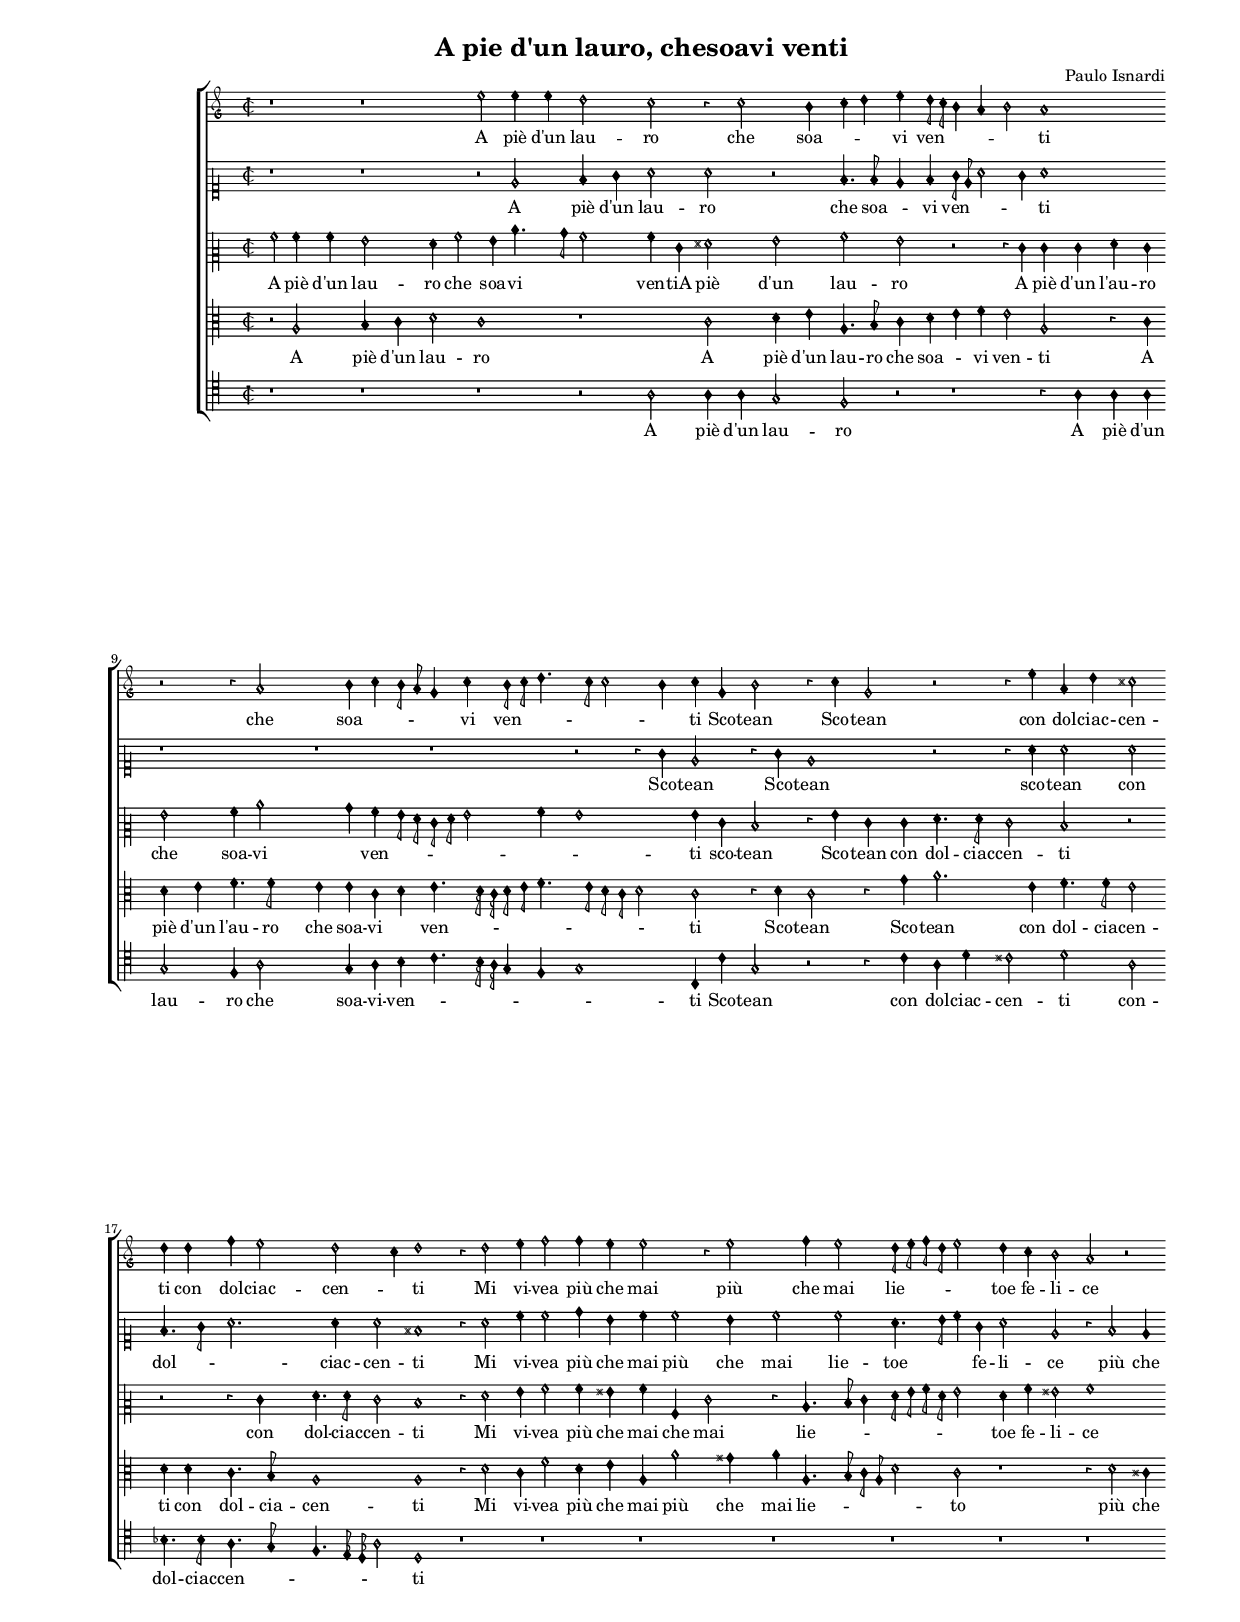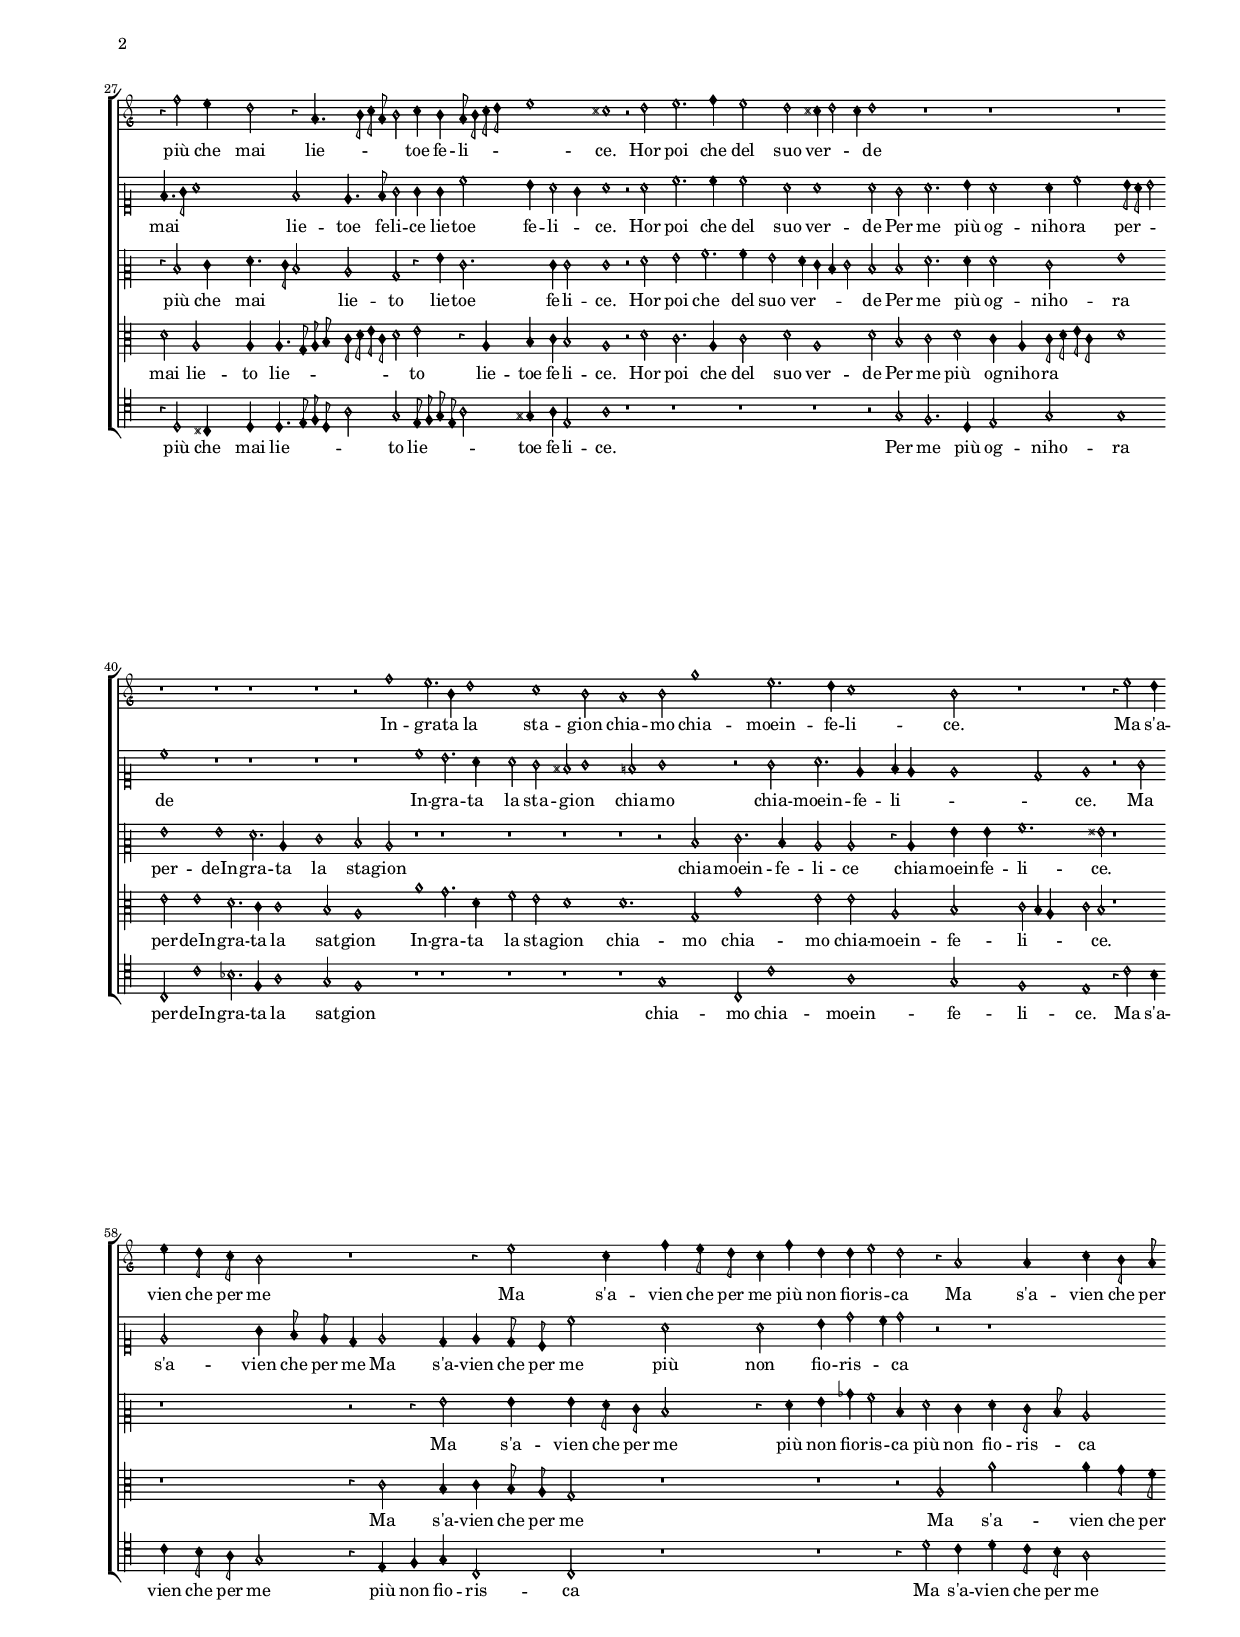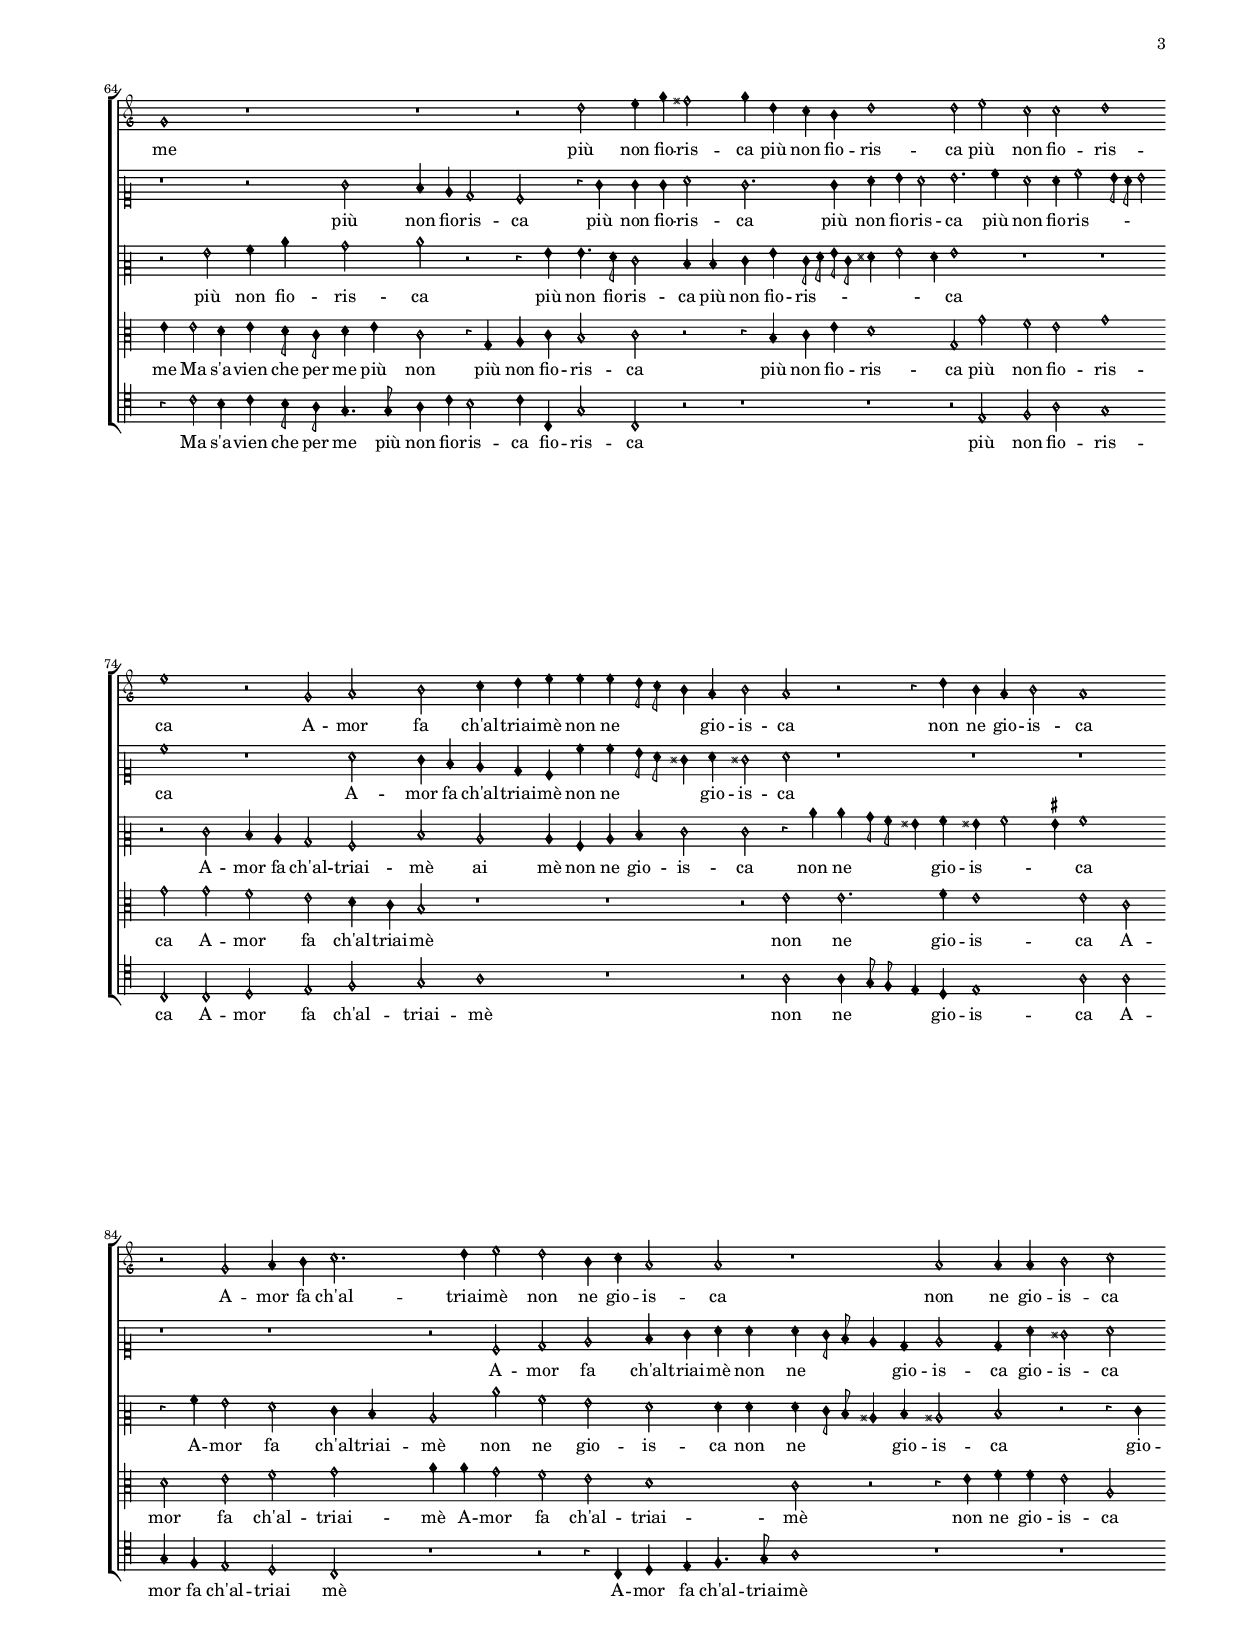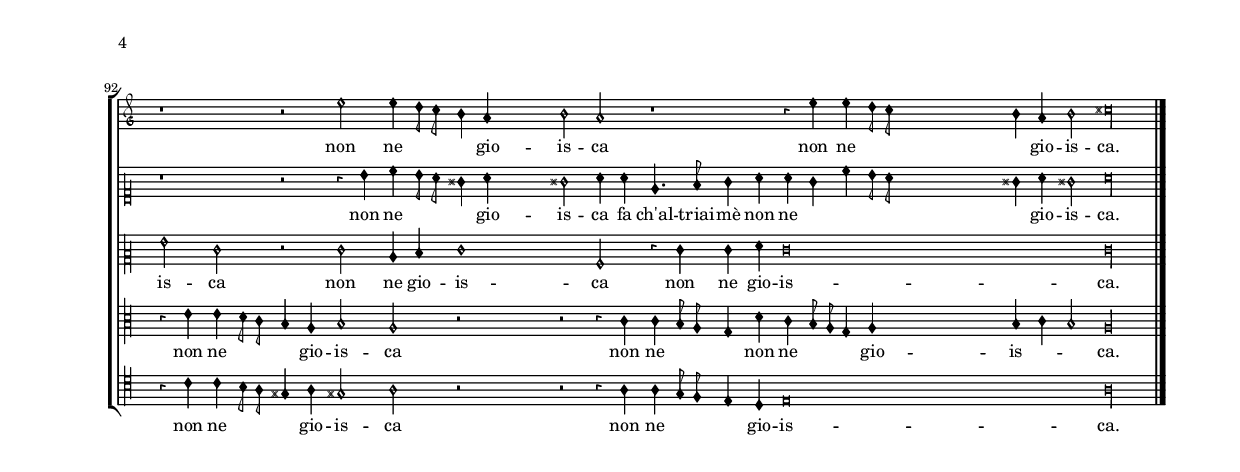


\version "2.12.0"







#(set-default-paper-size "a4")



\paper {
 top-system-spacing #'basic-distance = #10
  system-system-spacing #'basic-distance = #35
  last-bottom-spacing #'basic-distance = #10



  line-width    = 177.348\mm
 
 left-margin   = 19.9965\mm
 
 top-margin    = 12.656\mm

  bottom-margin = 12.656\mm
 
 %%indent = 0 \mm 

  %%set to ##t if your score is less than one page:
 
  ragged-last-bottom = ##t
 
  ragged-bottom = ##f
 
  %% system-separator-markup = \slashSeparator 
  
}




\header {

    title = "A pie d'un lauro, chesoavi venti"

    composer = "Paulo Isnardi"
    
}





AvoiceAA = \relative c'{
 \set Score.defaultBarType = "empty"
   \override Staff.TimeSignature #'style = #'mensural
\override Staff.Accidental #'glyph-name-alist = #alteration-mensural-glyph-name-alist
\override Stem #'flag-style = #'mensural
\override Stem #'thickness = #1.0
   \override Voice.NoteHead #'style = #'petrucci
\override Voice.Rest #'style = #'neomensural
\override Score.SpacingSpanner #'spacing-increment = #1.0 % tight spacing     
%% esto se usa para omitir el corchete   override Score.SystemStartBracket #'transparent = ##t
       \clef "petrucci-g"
   
    \key c \major 
    
 
    \time 2/2 
\autoBeamOff


    r1  | % 
\cadenzaOn
    r1 s4 
\cadenzaOff
   | % 2
  e'2 e4 e      | % 3
  
  d2 c      | % 4
  
  r4 c2 b4      | % 5
   
 c d e d8 c         | % 6
 
\set Score.currentBarNumber = #7
   b4 a b2      | % 7
  
  a1      | % 8
  
\cadenzaOn
  r2 r4 a2  
 \cadenzaOff
     | % 9
  
  s4 b c b8 a      | % 10
 
 \cadenzaOn
  g4 c b8 c d4.  
  \cadenzaOff
         | % 11

\set Score.currentBarNumber = #12
    s8 c c2 b4      | % 12
 
   c g b2      | % 13
 
   r4 c g2      | % 14
  
  r r4 e'      | % 15
    a, d cis2         | % 16
 
\set Score.currentBarNumber = #17
\cadenzaOn
   d4 d f e2  
  \cadenzaOff
     | % 17
 
   s4 d2 c4      | % 18
 
   d1      | % 19
 
   r4 d2 e4      | % 20
  
  f2 f4 e      | % 21
 
\cadenzaOn
   e2 r4 e2 
     \cadenzaOff
        | % 22

\set Score.currentBarNumber = #23
    s4 f e2      | % 23
 
   d8 e f d e2      | % 24
 
   d4 c b2      | % 25
 
   a r      | % 26
 
\cadenzaOn
   r4 f'2 e4  s2 
  \cadenzaOff
     | % 27
  
\cadenzaOn
  d2 r4 a4. 
   \cadenzaOff
        | % 28
 
\set Score.currentBarNumber = #29
   s8 b c a b2      | % 29
 
\cadenzaOn
   c4 b a8 b c d s4 
   \cadenzaOff
     | % 30
 
\cadenzaOn
   e1  s4  
   \cadenzaOff
   | % 31
 
   cis1      | % 32
 
   r2 d      | % 33

\cadenzaOn
    e2. f4  s4 
    \cadenzaOff
    | % 34
 
   e2 d         | % 35
 
\set Score.currentBarNumber = #36
   cis4 d2  cis4      | % 36
 
   d1      | % 37
 
   r1  | % 
  
\cadenzaOn
   r1 s4 
 \cadenzaOff
    | % 39 
   r1 | % 40 
\cadenzaOn
   r1 s2 
\cadenzaOff
   | % 41 
\cadenzaOn
   r1 s4 
\cadenzaOff
      | % 42 
\set Score.currentBarNumber = #43
\cadenzaOn
   r1 s2 
\cadenzaOff
   | % 43 
   r1 | % 44
\cadenzaOn
  r2 f1  
  \cadenzaOff
     | % 45

\cadenzaOn
    s2 e2.  
    \cadenzaOff
   | % 46
 
 \cadenzaOn
  s4 b d1  
     \cadenzaOff
    | % 47
 
 \cadenzaOn
  s2 c1  
   \cadenzaOff
     | % 48
 
\cadenzaOn
   s2 b  s2 
 \cadenzaOff
          | % 49

\cadenzaOn
\set Score.currentBarNumber = #50
    a1  s2 
  \cadenzaOff
     | % 50
 
\cadenzaOn
   b2 g'1 
     \cadenzaOff
    | % 51
  
\cadenzaOn
  s2 e2. s4 
    \cadenzaOff
    | % 52
 
\cadenzaOn
   s4 d c1  
    \cadenzaOff
    | % 53
 
\cadenzaOn
   s2 b  s2 
    \cadenzaOff
   | % 54
 
\cadenzaOn
   r1 s2 
   \cadenzaOff
   | % 
   r1     | % 56
\set Score.currentBarNumber = #57
   r4 e2 d4      | % 57
  
  e d8 c b2      | % 58
 
\cadenzaOn
   r1  s4 
  \cadenzaOff
   | % 
 
   r4 e2 c4      | % 60
 
   f e8 d c4 f      | % 61
 
   d d e2         | % 62
  
\set Score.currentBarNumber = #63
\cadenzaOn
  d r4 a2 
    \cadenzaOff
     | % 63
 
   s4 a c b8 a      | % 64
 
   g1      | % 65
 
   r1  | % 
   r1 | % 67
   r2 d'         | % 68
 
\set Score.currentBarNumber = #69
   e4 g fis2      | % 69
 
   g4 d c b      | % 70
 
   d1      | % 71
 
   d2 e      | % 72
 
\cadenzaOn
   c c  s4 
  \cadenzaOff
      | % 73
  
  d1      | % 74
 
   e         | % 75
 
\set Score.currentBarNumber = #76
   r2 g,      | % 76
 
   a b      | % 77
 
   c4 d e e      | % 78
  
  e d8 c b4 a      | % 79
  
  b2 a      | % 80
 
   r r4 d         | % 81
 
\set Score.currentBarNumber = #82
   b a b2      | % 82
 
   a1      | % 83
  
  r2 g      | % 84
 
\cadenzaOn
   a4 b c2.  
    \cadenzaOff
     | % 85
 
   s4 d e2      | % 86
 
   d b4 c         | % 87
 
\set Score.currentBarNumber = #88
   a2 a      | % 88
 
   r1  | % 
 
   a2 a4 a      | % 90
 
   b2 c      | % 91
 
   r1  | % 
 
   r2 e         | % 93
 
\set Score.currentBarNumber = #94
\cadenzaOn
   e4 d8 c b4 a s2 
     \cadenzaOff
       | % 94
 
   b2 a      | % 95
 
   r1  | % 

\cadenzaOn
    r4 e' e d8 c  s1
 \cadenzaOff
       | % 97
  
  b4 a b2     | % 98
  
  cis\longa  \bar "|." 
\override Staff.BarLine #'transparent = ##f

}% end of last bar in partorvoice

 






AvoiceBA = \relative c'{

     \override Staff.TimeSignature #'style = #'mensural
\override Staff.Accidental #'glyph-name-alist = #alteration-mensural-glyph-name-alist
\override Stem #'flag-style = #'mensural
\override Stem #'thickness = #1.0
   \override Voice.NoteHead #'style = #'petrucci
\override Voice.Rest #'style = #'neomensural  
\override Score.SpacingSpanner #'spacing-increment = #1.0 % tight spacing     
  \clef "petrucci-c1"
    \key c \major 
    
 
    \time 2/2 
\autoBeamOff


    r1  | % 
 
\cadenzaOn
    r1 s4 
\cadenzaOff
    | % 2
   r2 e      | % 3
 
   f4 g a2      | % 4
 
   a r      | % 5
  
  f4. f8 e4 f      | % 6
 
   g8 e8 a2 g4      | % 7
 
   a1      | % 8
  
\cadenzaOn
  r1 s4 
\cadenzaOff
    | % 
 
  r1 | % 10 
\cadenzaOn
  r1 s8 
\cadenzaOff
    | % 11 
  r2 r4 g      | % 12
  
  e2 r4 g      | % 13
 
   e1      | % 14
 
   r2 r4 a      | % 15
 
   a2 a      | % 16
 
\cadenzaOn
   f4. g8 a2.  
 \cadenzaOff
      | % 17
 
   s4 a a2      | % 18
 
   fis1      | % 19
  
  r4 a2 c4      | % 20
 
   c2 d4 b      | % 21

\cadenzaOn
    c c2 b4  s4 
   \cadenzaOff
     | % 22

    c2 c      | % 23
 
   a4. b8 c4 g      | % 24
 
   a2 e      | % 25
  
  r4 f2 e4      | % 26
 
\cadenzaOn
   f4. g8 a1  
   \cadenzaOff
    | % 27
 
\cadenzaOn
   s2 f   s8 
  \cadenzaOff
    | % 28
 
   e4. f8 g2      | % 29
 
\cadenzaOn
   g4 g c2 s4 
  \cadenzaOff
     | % 30
 
\cadenzaOn
   b4 a2 g4   s4 
   \cadenzaOff
    | % 31

    a1      | % 32
 
   r2 a      | % 33
 
\cadenzaOn
   c2. c4  s4 
      \cadenzaOff
    | % 34
  
  c2 a      | % 35
 
   a1      | % 36
  
  a2 g      | % 37
  
  a2. b4      | % 38
 
\cadenzaOn
   a2 a4 c2   
 \cadenzaOff
     | % 39
 
   s4 b8 a b2      | % 40
 
\cadenzaOn
   c1   s2 
  \cadenzaOff
     | % 41
  
\cadenzaOn
  r1 s4 
 \cadenzaOff
    | % 

\cadenzaOn
  r1 s2 
\cadenzaOff
   | % 43 
  r1 | % 44 
\cadenzaOn
  r1 s2 
\cadenzaOff
   | % 45 
\cadenzaOn
   c1  s4 
  \cadenzaOff
    | % 46
  
\cadenzaOn
  b2. a4  s2 
    \cadenzaOff
    | % 47
 
\cadenzaOn
   a2 g  s2 
  \cadenzaOff
    | % 48
 
\cadenzaOn
   fis g1 
   \cadenzaOff
      | % 49
 
\cadenzaOn
   s2  f  s2 
   \cadenzaOff
    | % 50
 
\cadenzaOn
   g1  s2 
     \cadenzaOff
   | % 51
 
\cadenzaOn
   r2 g   s2 
    \cadenzaOff
    | % 52
 
\cadenzaOn
   a2. e4  s2  
  \cadenzaOff
   | % 53
 
\cadenzaOn
   f4 e e1   
  \cadenzaOff
    | % 54
 
\cadenzaOn
   s2 d s2 
   \cadenzaOff
    | % 55
 
   e1      | % 56
  
  r2 g      | % 57
 
   e g4 f8 e      | % 58
 
\cadenzaOn
   d4 e2 d4  s4 
   \cadenzaOff
     | % 59
 
   e d8 c c'2      | % 60
 
   a a      | % 61
 
   b4 d2 c4      | % 62
 
\cadenzaOn
   d2 r  s4 
    \cadenzaOff
     | % 63
 
   r1  | % 
 
   r1 | % 65
   r2 g,      | % 66
 
   f4 e d2      | % 67
 
   c r4 g'      | % 68
 
   g g a2      | % 69
 
   g2. g4      | % 70
 
   a b a2      | % 71
 
   b2. c4      | % 72
 
\cadenzaOn
   a2 a4 c2   
    \cadenzaOff
     | % 73
 
   s4 b8 a b2      | % 74
 
   c1      | % 75
 
   r1  | % 

    a2 g4 f      | % 77

    e d c c'      | % 78
 
   c b8 a gis4 a      | % 79
  
  gis2 a      | % 80
  
  r1  | % 
  r1 | % 82 
  r1 | % 83 
  r1 | % 84 
\cadenzaOn
  r1 s4 
  \cadenzaOff
    | % 85
  r2 c,      | % 86
 
   d e      | % 87
   
 f4 g a a      | % 88
  
  a g8 f e4 d      | % 89
 
   e2 d4 a'      | % 90
  
  gis2 a      | % 91
  
  r1  | % 
 
   r2 r4 b      | % 93
  
\cadenzaOn
  c b8 a gis4 a  s2 
   \cadenzaOff
        | % 94
 
   gis!2 a4 a      | % 95

    e4. f8 g4 a      | % 96
 
 \cadenzaOn
   a g c b8 a  s1
   \cadenzaOff
    | % 97
 
   gis4 a gis!2     | % 98
 
   a\longa  \bar "|." 
\override Staff.BarLine #'transparent = ##f
}% end of last bar in partorvoice

 






AvoiceCA = \relative c'{

 \override Staff.TimeSignature #'style = #'mensural
\override Staff.Accidental #'glyph-name-alist = #alteration-mensural-glyph-name-alist
\override Stem #'flag-style = #'mensural
\override Stem #'thickness = #1.0
   \override Voice.NoteHead #'style = #'petrucci
\override Voice.Rest #'style = #'neomensural
\override Score.SpacingSpanner #'spacing-increment = #1.0 % tight spacing     
    \clef "petrucci-c2"
   
    \key c \major 
    
 
    \time 2/2 
\autoBeamOff


    a'2 a4 a      | % 1
 
\cadenzaOn
   g2 f4 a2  
\cadenzaOff
       | % 2
 
   s4 g c4. b8      | % 3
 
   a2 a4 e      | % 4
  
  fis2 g      | % 5
  
  a g      | % 6
 
   r r4 e      | % 7
 
   e e f e      | % 8
 
\cadenzaOn
   g2 a4 c2  
  \cadenzaOff
     | % 9
 
   s4 b a g8 f      | % 10
 
\cadenzaOn
   e f g2 a4  s8 
    \cadenzaOff
    | % 11
 
   g1      | % 12

    g4 e d2      | % 13
  
  r4 g e e      | % 14
 
   f4. f8 e2      | % 15

    d r      | % 16
 
\cadenzaOn
   r r4 e  s4 
  \cadenzaOff
     | % 17

    f4. f8 e2      | % 18

    d1      | % 19
  
  r4 f2 g4      | % 20
 
   a2 a4 gis      | % 21

\cadenzaOn
    a a, e'2  s4 
    \cadenzaOff
     | % 22
 
   r4 c4. d8 e4      | % 23

    f8 g a f g2      | % 24

    f4 a gis2      | % 25
 
   a1      | % 26
 
\cadenzaOn
   r4 d,2 e4  s2 
   \cadenzaOff
    | % 27
 
\cadenzaOn
   f4. e8 d2 s8 
   \cadenzaOff
    | % 28
 
   c2 b      | % 29
 
\cadenzaOn
   r4 g' e2.  
   \cadenzaOff
     | % 30
 
\cadenzaOn
   s4 e e2   s4 
   \cadenzaOff
    | % 31
 
   e1      | % 32
 
   r2 f      | % 33
 
\cadenzaOn
   g a2. 
     \cadenzaOff
    | % 34

    a4 g2 f4      | % 35
  
  e d e2      | % 36
 
   d d      | % 37
 
   f2. f4      | % 38
 
\cadenzaOn
   f2 e  s4 
    \cadenzaOff
     | % 39
  
  g1      | % 40
 
\cadenzaOn
   g   s2 
   \cadenzaOff
   | % 41
  
\cadenzaOn
  g1 s4 
   \cadenzaOff
     | % 42
 
\cadenzaOn
   f2. c4  s2 
   \cadenzaOff
    | % 43

    e1      | % 44
 
\cadenzaOn
   d2 c   s2 
   \cadenzaOff
    | % 45
 
\cadenzaOn
   r1 s4 
  \cadenzaOff
   | % 
 
\cadenzaOn
   r1 s2 
 \cadenzaOff
   | % 47 
\cadenzaOn
   r1 s2 
\cadenzaOff
   | % 48 
\cadenzaOn
   r1 s2 
\cadenzaOff
   | % 49 
\cadenzaOn
   r1 s2 
 \cadenzaOff
   | % 50
\cadenzaOn
   r2 d  s2 
   \cadenzaOff
    | % 51
 
\cadenzaOn
   e2. d4   s2 
  \cadenzaOff
    | % 52

\cadenzaOn
    c2 c  s2 
   \cadenzaOff
    | % 53

\cadenzaOn
    r4 c g' g  s2 
   \cadenzaOff
      | % 54
 
\cadenzaOn
   a1.  
   \cadenzaOff
      | % 55
  
  s2 gis      | % 56

    r1  | % 

    r1 | % 58 
\cadenzaOn
   r2 r4 g2   
   \cadenzaOff
    | % 59
 
   s4 g g f8 e      | % 60
 
   d2 r4 f      | % 61

    g bes a2      | % 62
 
\cadenzaOn
   d,4 f2 e4  s4 
   \cadenzaOff
    | % 63
 
   f e8 d c2      | % 64
 
   r g'      | % 65

    a4 c b2      | % 66
 
   c r      | % 67
  
  r4 g g4. f8      | % 68
 
   e2 d4 d      | % 69
 
   e g e8 f g e      | % 70
 
   fis4 g2  fis4      | % 71
 
   g1      | % 72
 
\cadenzaOn
   r1 s4 
 \cadenzaOff
    | % 
 
   r1 | % 74
   r2 e      | % 75
  
  d4 c b2      | % 76
 
   a d      | % 77
  
  c c4 a      | % 78
 
   c d e2      | % 79

    e r4 c'      | % 80

    c b8 a gis4 a      | % 81
  
  gis a2 \once \set suggestAccidentals = ##t gis!4      | % 82
 
   a1      | % 83
 
   r4 a g2      | % 84
 
\cadenzaOn
   f e4 d   s4 
 \cadenzaOff
     | % 85
 
   c2 c'      | % 86
 
   a g      | % 87
  
  f f4 f      | % 88
 
   f e8 d cis4 d      | % 89
 
   cis2 d      | % 90
 
   r r4 e      | % 91
 
   g2 e      | % 92

    r e      | % 93
 
\cadenzaOn
   c4 d e1  
   \cadenzaOff
      | % 94
 
   s2 a,      | % 95
 
   r4 e' e f      | % 96
 
 \cadenzaOn
   e\breve   
   \cadenzaOff
   | % 97
 
   s1     | % 98
 
   e\longa  \bar "|." 
\override Staff.BarLine #'transparent = ##f
}% end of last bar in partorvoice

 






AvoiceDA = \relative c{

   \override Staff.TimeSignature #'style = #'mensural
\override Staff.Accidental #'glyph-name-alist = #alteration-mensural-glyph-name-alist
\override Stem #'flag-style = #'mensural
\override Stem #'thickness = #1.0
   \override Voice.NoteHead #'style = #'petrucci
\override Voice.Rest #'style = #'neomensural
\override Score.SpacingSpanner #'spacing-increment = #1.0 % tight spacing     
    \clef "petrucci-c3"

    \key c \major 
    
 
    \time 2/2
\autoBeamOff

 
    r2 a'      | % 1
 
\cadenzaOn
   b4 c d2  s4 
\cadenzaOff
       | % 2
 
   c1      | % 3
  
  r1  | % 
  
  c2 d4 e      | % 5
 
   a,4. b8 c4 d      | % 6
 
   e f e2      | % 7
 
  a, r4 c      | % 8
  
\cadenzaOn
  d e f4. f8  s4 
 \cadenzaOff
       | % 9
 
   e4 e c d      | % 10
  
\cadenzaOn
  e4. d16 c d8 e f4.  
 \cadenzaOff
      | % 11
 
   s8 e d c d2      | % 12
 
   c r4 d      | % 13
  
  c2 r4 g'      | % 14
 
   a2. e4      | % 15
 
   f4. f8 e2      | % 16
  
\cadenzaOn
  d4 d c4. b8  s4 
  \cadenzaOff
      | % 17
  
  a1      | % 18
 
   a      | % 19
 
   r4 d2 c4      | % 20
 
   f2 d4 e      | % 21
 
\cadenzaOn
   a, a'2 gis4  s4 
   \cadenzaOff
    | % 22
 
   a a,4. b8 c a      | % 23
 
   d2 c      | % 24
  
  r1  | % 
 
   r4 d2 cis4      | % 26
 
\cadenzaOn
   d2 a   s2 
   \cadenzaOff
    | % 27
  
\cadenzaOn
  a4 a4. g8 a b s8 
     \cadenzaOff
     | % 28
 
   c d e c d2      | % 29
 
\cadenzaOn
   e r4 a, s4 
     \cadenzaOff
     | % 30
 
\cadenzaOn
   b c b2  s4 
     \cadenzaOff
      | % 31
 
   a1      | % 32
 
   r2 d      | % 33
 
\cadenzaOn
   c2. a4 s4 
     \cadenzaOff
      | % 34
 
   c2 d      | % 35
 
   a1      | % 36
  
  d2 b      | % 37
 
   c d      | % 38

\cadenzaOn
    c4 a c8 d e c  s4 
  \cadenzaOff
      | % 39

    d1      | % 40

\cadenzaOn
    e2 e1  
    \cadenzaOff
   | % 41
 
\cadenzaOn
   s2 d2.  
    \cadenzaOff
    | % 42
 
\cadenzaOn
   s4 c c1  
    \cadenzaOff
    | % 43
 
   s2 b      | % 44
  
\cadenzaOn
  a1   s2  
  \cadenzaOff
    | % 45
 
 \cadenzaOn
  a'1  s4 
    \cadenzaOff
   | % 46
 
\cadenzaOn
   g2. d4  s2 
    \cadenzaOff
   | % 47
 
\cadenzaOn
   f2 e  s2 
     \cadenzaOff
   | % 48
  
\cadenzaOn
  d1  s2 
   \cadenzaOff
    | % 49
 
\cadenzaOn
   d1.  
   \cadenzaOff
     | % 50
 
\cadenzaOn
   s2 g, s2 
    \cadenzaOff
     | % 51
 
\cadenzaOn
   g'1  s2 
    \cadenzaOff
     | % 52
  
\cadenzaOn
  e2 e  s2 
   \cadenzaOff
     | % 53
 
\cadenzaOn
   a, b  s2 
   \cadenzaOff
     | % 54
 
\cadenzaOn
   c b4 a  s2 
   \cadenzaOff
      | % 55
 
   c2 b      | % 56
 
   r1  | % 
   r1 | % 58
\cadenzaOn
    r4 c2 b4  s4 
    \cadenzaOff
      | % 59
  
  c b8 a g2      | % 60
 
   r1  | % 
   r1 | % 62
\cadenzaOn
   r2 a  s4  
 \cadenzaOff
      | % 63
 
   a'2 a4 g8 f      | % 64
 
   e4 e2 d4      | % 65
 
   e d8 c d4 e      | % 66
 
   c2 r4 g      | % 67
 
   a c b2      | % 68
  
  c r      | % 69
  
  r4 b c e      | % 70
 
   d1      | % 71
 
   g,2 g'      | % 72
 
\cadenzaOn
   f e  s4 
 \cadenzaOff
     | % 73
 
   g1      | % 74
 
   g2 g      | % 75
 
   f e      | % 76
 
   d4 c b2      | % 77
 
   r1  | % 
   r1 | % 79
    r2 e      | % 80
 
   e2. f4      | % 81
 
   e1      | % 82
  
  e2 c      | % 83
 
   d e      | % 84
 
\cadenzaOn
   f g s4 
   \cadenzaOff
     | % 85
 
   a4 a g2      | % 86
 
   f e      | % 87
 
   d1      | % 88
 
   c2 r      | % 89
  
  r4 e f f      | % 90
 
   e2 a,      | % 91
 
   r4 e' e d8 c      | % 92
 
   b4 a b2      | % 93
 
\cadenzaOn
   a r s2 
   \cadenzaOff
      | % 94
 
   r r4 c      | % 95
 
   c b8 a g4 d'      | % 96
 
 \cadenzaOn
   c b8 a g4 a   s1
     \cadenzaOff
    | % 97
 
   b4 c b2      | % 98
 
   a\longa  \bar "|." 
\override Staff.BarLine #'transparent = ##f
}% end of last bar in partorvoice

 






AvoiceEA = \relative c{

    \override Staff.TimeSignature #'style = #'mensural
\override Staff.Accidental #'glyph-name-alist = #alteration-mensural-glyph-name-alist
\override Stem #'flag-style = #'mensural
\override Stem #'thickness = #1.0
   \override Voice.NoteHead #'style = #'petrucci
\override Voice.Rest #'style = #'neomensural
\override Score.SpacingSpanner #'spacing-increment = #1.0 % tight spacing 
      \clef "petrucci-c4"  
   \key c \major 
    

    \time 2/2 

\autoBeamOff

    r1  | % 
\cadenzaOn
    r1 s4 
\cadenzaOff
     | % 2 
    r1 | % 3 
   r2 a'      | % 4
 
   a4 a g2      | % 5
   
 f r      | % 6
  
  r1  | % 
  
  r4 a a a      | % 8
 
\cadenzaOn
   g2 f4 a2  
 \cadenzaOff
      | % 9
 
   s4 g a b      | % 10
  
\cadenzaOn
  c4. b16 a g4 f  s8 
   \cadenzaOff
     | % 11
 
   g1      | % 12
   
 c,4 c' g2      | % 13
 
   r r4 c      | % 14
 
   a d cis2      | % 15
 
   d a      | % 16
 
\cadenzaOn
   bes4.  bes8 a4. g8  s4 
    \cadenzaOff
     | % 17
 
   f4. e16 d a'2      | % 18
 
   d,1      | % 19
 
   r1  | % 
 
   r1 | % 21 
\cadenzaOn
   r1 s4 
  \cadenzaOff
     | % 22 
   r1 | % 23 
   r1 | % 24 
   r1 | % 25 
   r1 | % 26
\cadenzaOn
   r4 d2 cis4   s2 
  \cadenzaOff
   | % 27
  
\cadenzaOn
  d4 d4. e8 f d   s8 
  \cadenzaOff
   | % 28
 
   a'2 g      | % 29

  \cadenzaOn
  e8 f g e a2  s4 
  \cadenzaOff
    | % 30
  
\cadenzaOn
  gis4 a e2  s4 
   \cadenzaOff
    | % 31
 
  a1      | % 32
 
   r1  | % 

\cadenzaOn
   r1 s4 
 \cadenzaOff
   | % 34 
   r1 | % 35 
   r1 | % 36
    r2 g      | % 37

    f2. d4      | % 38
 
\cadenzaOn
   e2 g  s4 
  \cadenzaOff
     | % 39
 
   g1      | % 40
 
\cadenzaOn
   c,2 c'1  
   \cadenzaOff
     | % 41
 
\cadenzaOn
   s2 bes2.  
     \cadenzaOff
   | % 42
 
\cadenzaOn
   s4 f a1   
    \cadenzaOff
   | % 43
 
   s2 g      | % 44
 
\cadenzaOn
   f1   s2 
    \cadenzaOff
    | % 45
 
\cadenzaOn
   r1 s4 
 \cadenzaOff
    | % 

\cadenzaOn
   r1 s2 
 \cadenzaOff
   | % 47 
\cadenzaOn
   r1 s2 
 \cadenzaOff
   | % 48 
\cadenzaOn
   r1 s2 
 \cadenzaOff
   | % 49 
\cadenzaOn
   r1 s2 
 \cadenzaOff
   | % 50 
\cadenzaOn
   g1  s2 
    \cadenzaOff
   | % 51
 
\cadenzaOn
   c,2 c'1  
    \cadenzaOff
    | % 52

\cadenzaOn
    s2 a1   
    \cadenzaOff
   | % 53
 
\cadenzaOn
   s2 g  s2 
    \cadenzaOff
    | % 54
 
\cadenzaOn
   f1  s2  
   \cadenzaOff
    | % 55
   
 e1      | % 56

    r4 c'2 b4      | % 57
 
   c b8 a g2      | % 58
 
\cadenzaOn
   r4 e f g  s4 
    \cadenzaOff
     | % 59
 
   c,2 c      | % 60
 
   r1  | % 
   r1 | % 62

\cadenzaOn
    r4 d'2 c4  s4 
    \cadenzaOff
      | % 63
 
   d c8 b a2      | % 64
  
  r4 c2 b4      | % 65
 
   c b8 a g4. g8      | % 66
 
   a4 c b2      | % 67
  
  c4 c, g'2      | % 68
 
   c, r      | % 69
  
  r1  | % 

  r1 | % 71 
   r2 e      | % 72
 
\cadenzaOn
   f a   s4 
    \cadenzaOff
     | % 73
 
   g1      | % 74
  
  c,2 c      | % 75
  
  d e      | % 76
 
   f g      | % 77
 
   a1      | % 78
 
   r1  | % 
  
  r2 a      | % 80

    a4 g8 f e4 d      | % 81

    e1      | % 82
 
   a2 a      | % 83

    g4 f e2      | % 84
 
\cadenzaOn
   d c   s4 
 \cadenzaOff
     | % 85
 
   r1  | % 

    r2 r4 c      | % 87
 
   d e f4. g8      | % 88
 
   a1      | % 89
  
  r1  | % 
  r1 | % 91
    r4 c c b8 a      | % 92
 
   gis4 a gis!2      | % 93
 
\cadenzaOn
   a r s2 
    \cadenzaOff
     | % 94
  
  r r4 a      | % 95
  
  a g8 f e4 d      | % 96
 
 \cadenzaOn
   e\breve 
   \cadenzaOff
      | % 97
  
  s1    | % 98
  
  a\longa  \bar "|." 
\override Staff.BarLine #'transparent = ##f
}% end of last bar in partorvoice






      ApartAverseA = \lyricmode { 

\set stanza = \skip4 A   piè     d'un   lau -- ro che
  soa -- \skip4 \skip4 vi ven -- \skip4 \skip4 \skip4 \skip4 ti   che       soa
  -- \skip4 \skip4 \skip4 \skip4 vi ven -- \skip4 \skip4 \skip4 \skip4 \skip4 ti Sco --
  tean Sco -- tean con dol -- ciac -- cen -- ti con dol -- ciac -- cen
  -- \skip4 ti Mi vi -- vea   più   che mai   più       che mai lie --
\skip4 \skip4 \skip4  \skip4 toe fe -- li -- ce   più   che mai lie -- \skip4 \skip4 \skip4 \skip4 toe fe -- li
  -- \skip4 \skip4 \skip4 \skip4 ce. Hor poi che del suo ver -- \skip4 \skip4 de In -- gra
  -- ta   la       sta -- gion chia -- mo chia -- moein -- fe -- li --
  ce. Ma   s'a   -- vien che per me Ma   s'a   -- vien che per me   più   non fio --
  ris -- ca   Ma         s'a   -- vien che per me   più   non fio -- ris -- ca
    più   non fio -- ris -- ca   più   non fio -- ris -- ca A -- mor fa
    ch'al   -- triai --   mè   non   ne       \skip4 \skip4 \skip4 gio -- is -- ca non
  ne gio -- is -- ca A -- mor fa   ch'al   -- triai --   mè   non ne gio
  -- is -- ca non ne gio -- is -- ca non   ne       \skip4  \skip4 \skip4 gio -- is
  -- ca non   ne       \skip4  \skip4 \skip4 gio -- is --   ca.  
}
      


ApartBverseA = \lyricmode { 
\set stanza = \skip4 A   piè     d'un   lau -- ro che
  soa -- \skip4 vi ven -- \skip4 \skip4 \skip4 ti Sco -- tean Sco -- tean sco
  -- tean con dol -- \skip4 \skip4 ciac -- cen -- ti Mi vi -- vea
    più   che mai   più   che mai lie --   toe       \skip4 \skip4 fe -- li --
  ce   più   che   mai       \skip4 \skip4 lie -- toe fe -- li -- ce lie
  -- toe fe -- li -- \skip4 ce. Hor poi che del suo ver -- de Per me
    più   og -- niho --   ra       per -- \skip4 \skip4 de In -- gra -- ta la sta
  -- gi --   on       chia -- mo chia -- moein -- fe -- li -- \skip4
  \skip4 \skip4 ce. Ma   s'a   -- vien che per me Ma   s'a   -- vien che per me
    più   non fio -- ris -- \skip4 ca   più   non fio -- ris -- ca   più  
  non fio -- ris -- ca   più   non fio -- ris -- ca   più   non fio -- ris
  -- \skip4 \skip4 \skip4 ca A -- mor fa   ch'al   -- triai --   mè   non   ne   
     \skip4 \skip4 \skip4 gio -- is -- ca A -- mor fa   ch'al   -- triai --   mè  
  non   ne       \skip4 \skip4 \skip4 gio -- is -- ca gio -- is -- ca non   ne      
  \skip4 \skip4  \skip4 gio -- is -- ca fa   ch'al   -- triai --   mè   non   ne      
  \skip4 \skip4 \skip4 \skip4 \skip4 gio -- is --   ca.  
}
      


ApartCverseA = \lyricmode { 
\set stanza = \skip4 A   piè     d'un   lau -- ro
    che       soa --   vi       \skip4 \skip4 ven -- tiA   piè     d'un   lau --
  ro A   piè     d'un     l'au   -- ro che soa --   vi       \skip4   ven -- \skip4
  \skip4 \skip4 \skip4 \skip4 \skip4 \skip4 ti sco -- tean Sco -- tean con dol --
  ciac -- cen -- ti con dol -- ciac -- cen -- ti Mi vi -- vea   più  
  che mai che mai lie -- \skip4 \skip4 \skip4 \skip4 \skip4 \skip4 \skip4 toe fe -- li --
  ce   più   che   mai       \skip4 \skip4 lie -- to lie --   toe       fe -- li
  -- ce. Hor poi   che       del suo ver -- \skip4 \skip4 \skip4  de Per me   più  
  og -- niho -- ra per -- deIn -- gra -- ta la sta -- gion chia --
  moein -- fe -- li -- ce chia -- moein -- fe -- li -- ce.   Ma      
    s'a   -- vien che per me   più   non fio -- ris -- ca   più   non fio -- ris
  -- \skip4 ca   più   non fio -- ris -- ca   più   non fio -- ris -- ca   più  
  non fio -- ris -- \skip4 \skip4 \skip4 \skip4 \skip4 \skip4 ca A -- mor fa   ch'al   --
  triai --   mè   ai   mè   non ne gio -- is -- ca non   ne       \skip4 \skip4 \skip4
  gio -- is -- \skip4 \skip4 ca A -- mor fa   ch'al   -- triai --   mè  
  non ne gio -- is -- ca non   ne       \skip4 \skip4 \skip4 gio -- is -- ca gio --
  is -- ca non ne gio -- is -- ca non ne gio -- is --   ca.  
}
      


ApartDverseA = \lyricmode { 
\set stanza = \skip4 A   piè     d'un   lau -- ro A
    piè     d'un   lau -- ro che soa -- \skip4 vi ven -- ti A   piè     d'un  
    l'au   -- ro che soa --   vi       \skip4 ven -- \skip4 \skip4 \skip4 \skip4 \skip4 \skip4 \skip4 \skip4 \skip4 ti Sco -- tean Sco -- tean con dol -- cia -- cen -- ti con
  dol -- cia -- cen -- ti Mi vi -- vea   più   che mai   più   che mai lie
  -- \skip4 \skip4 \skip4 \skip4 to   più   che mai lie -- to lie -- \skip4
  \skip4 \skip4 \skip4 \skip4 \skip4 \skip4 \skip4 to lie -- toe fe -- li -- ce. Hor poi che del
  suo ver -- de Per me   più   og -- niho --   ra       \skip4  \skip4 \skip4 \skip4 per -- deIn --
  gra -- ta   la       sat -- gion In -- gra -- ta la sta -- gion chia
  -- mo chia -- mo chia -- moein -- fe -- li -- \skip4 \skip4 \skip4
  ce. Ma   s'a   -- vien che per me Ma   s'a   -- vien che per me Ma   s'a   -- vien
  che per me   più   non   più   non fio -- ris -- ca   più   non fio -- ris --
  ca   più   non fio -- ris -- ca A -- mor fa   ch'al   -- triai --   mè  
  non ne gio -- is -- ca A -- mor fa   ch'al   -- triai --   mè   A -- mor
  fa   ch'al   --   triai    --   mè             non ne gio -- is -- ca non
    ne       \skip4 \skip4 \skip4 gio -- is -- ca non   ne       \skip4 \skip4 \skip4 non   ne   
     \skip4 \skip4 \skip4 gio -- is -- \skip4 \skip4   ca.  
}
      


ApartEverseA = \lyricmode { 
\set stanza = \skip4 A   piè     d'un   lau -- ro A
    piè     d'un   lau -- ro   che       soa -- vi --   ven -- \skip4
 \skip4 \skip4 \skip4 \skip4 \skip4 ti Sco -- tean con dol -- ciac -- cen -- ti con
  -- dol -- ciac -- cen -- \skip4 \skip4 \skip4 \skip4 \skip4 ti   più   che
  mai lie -- \skip4 \skip4 \skip4 \skip4 to lie -- \skip4 \skip4 \skip4 \skip4 toe fe -- li -- ce.
  Per me   più   og -- niho -- ra per -- deIn -- gra -- ta   la       sat
  -- gion chia -- mo chia -- moein -- fe -- li -- ce. Ma   s'a   -- vien
  che per me   più   non fio -- ris -- ca Ma   s'a   -- vien che per me Ma   s'a  
  -- vien che per me   più   non fio -- ris -- ca fio -- ris -- ca   più   non
  fio -- ris -- ca A -- mor fa   ch'al   -- triai --   mè   non   ne      
 \skip4 \skip4 \skip4 gio -- is -- ca A -- mor fa   ch'al   -- triai   mè   A -- mor
  fa   ch'al   -- triai --   mè   non   ne       \skip4 \skip4 \skip4 gio -- is -- ca
  non   ne       \skip4 \skip4 \skip4 gio -- is --   ca.  
}






\score {
 
    << 

        \context StaffGroup = G<<
 
            \context Staff = ApartA << 

                \context Voice = AvoiceAA \AvoiceAA

            >>

              \context Lyrics = ApartAverseA\lyricsto AvoiceAA  \ApartAverseA


            \context Staff = ApartB <<
 
                \context Voice = AvoiceBA \AvoiceBA

            >>


			   \context Lyrics = ApartBverseA\lyricsto AvoiceBA  \ApartBverseA

            \context Staff = ApartC <<
 
                \context Voice = AvoiceCA \AvoiceCA

            >>

			

			     \context Lyrics = ApartCverseA\lyricsto AvoiceCA  \ApartCverseA
 
 
           \context Staff = ApartD <<
 
                \context Voice = AvoiceDA \AvoiceDA
 
           >>


		        \context Lyrics = ApartDverseA\lyricsto AvoiceDA  \ApartDverseA

		   
            \context Staff = ApartE <<
 
                \context Voice = AvoiceEA \AvoiceEA

            >>


			    \context Lyrics = ApartEverseA\lyricsto AvoiceEA  \ApartEverseA


        >> %end of StaffGroupG


 


     \set Score.skipBars = ##t

      %%\set Score.melismaBusyProperties = #'()
 
           \set Score.markFormatter = #format-mark-box-letters %%boxed rehearsal-marks

       \override Score.TimeSignature #'style = #'() %%makes timesigs always numerical

      %% remove previous line to get cut-time/alla breve or common time
 
      \set Score.pedalSustainStyle = #'mixed 

       %% make spanners comprise the note it end on, so that there is no doubt that this note is included.

       \override Score.TrillSpanner #'(bound-details right padding) = #-2
 
     \override Score.TextSpanner #'(bound-details right padding) = #-1
 
     %% Lilypond's normal textspanners are too weak: 
 
      \override Score.TextSpanner #'dash-period = #1
 
     \override Score.TextSpanner #'dash-fraction = #0.5
 
     %% lilypond chordname font, like mscore jazzfont, is both far too big and extremely ugly (olagunde@start.no):

      \override Score.ChordName #'font-family = #'roman 

      \override Score.ChordName #'font-size =#0 

      %% In my experience the normal thing in printed scores is maj7 and not the triangle. (olagunde):

      \set Score.majorSevenSymbol = \markup {maj7}
  
>>



  %% Boosey and Hawkes, and Peters, have barlines spanning all staff-groups in a score,

  %% Eulenburg and Philharmonia, like Lilypond, have no barlines between staffgroups.

  %% If you want the Eulenburg/Lilypond style, comment out the following line:
 

 \layout {\context {\Score \override BarLine #'transparent = ##t}}

}%% end of score-block

 

#(set-global-staff-size 14)
